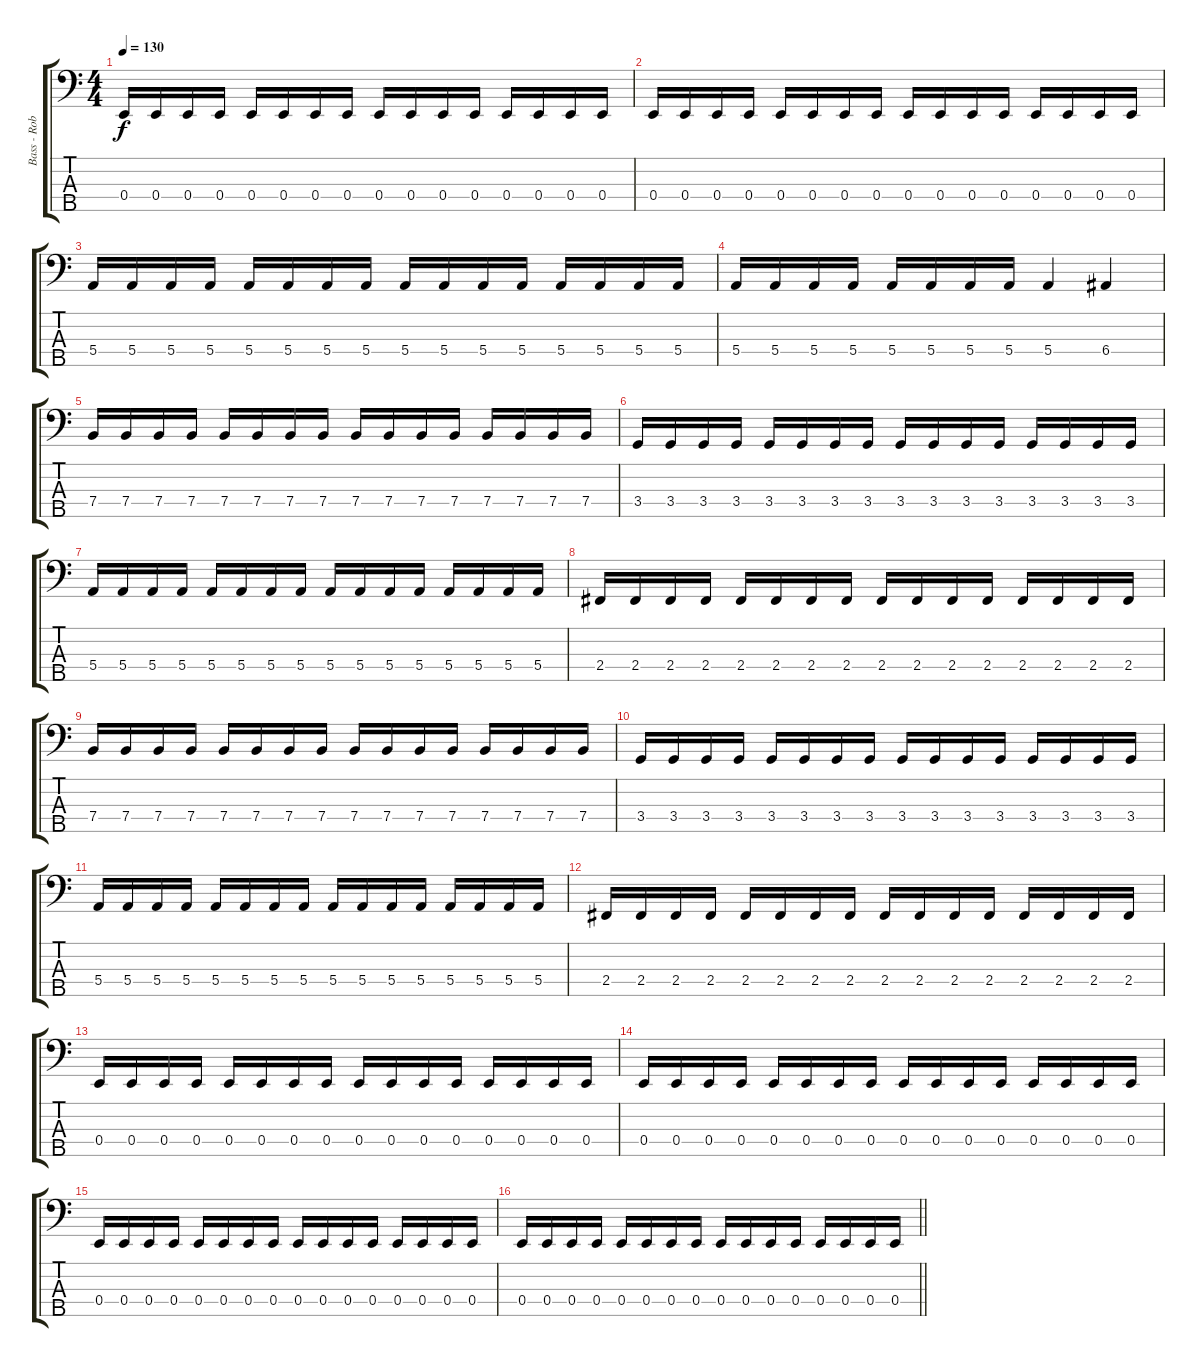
\track ("Bass - Rob" "Bass - Rob") {instrument electricbassfinger}
\staff {score tabs}
\tuning (G2 D2 A1 E1 B0) {hide}
\ts (4 4)
\tempo 130
\clef f4
\ks c
0.4.16{dy f} 0.4.16 0.4.16 0.4.16 0.4.16 0.4.16 0.4.16 0.4.16 0.4.16 0.4.16 0.4.16 0.4.16 0.4.16 0.4.16 0.4.16 0.4.16 |
0.4.16 0.4.16 0.4.16 0.4.16 0.4.16 0.4.16 0.4.16 0.4.16 0.4.16 0.4.16 0.4.16 0.4.16 0.4.16 0.4.16 0.4.16 0.4.16 |
5.4.16 5.4.16 5.4.16 5.4.16 5.4.16 5.4.16 5.4.16 5.4.16 5.4.16 5.4.16 5.4.16 5.4.16 5.4.16 5.4.16 5.4.16 5.4.16 |
5.4.16 5.4.16 5.4.16 5.4.16 5.4.16 5.4.16 5.4.16 5.4.16 5.4.4 6.4.4 |
7.4.16 7.4.16 7.4.16 7.4.16 7.4.16 7.4.16 7.4.16 7.4.16 7.4.16 7.4.16 7.4.16 7.4.16 7.4.16 7.4.16 7.4.16 7.4.16 |
3.4.16 3.4.16 3.4.16 3.4.16 3.4.16 3.4.16 3.4.16 3.4.16 3.4.16 3.4.16 3.4.16 3.4.16 3.4.16 3.4.16 3.4.16 3.4.16 |
5.4.16 5.4.16 5.4.16 5.4.16 5.4.16 5.4.16 5.4.16 5.4.16 5.4.16 5.4.16 5.4.16 5.4.16 5.4.16 5.4.16 5.4.16 5.4.16 |
2.4.16 2.4.16 2.4.16 2.4.16 2.4.16 2.4.16 2.4.16 2.4.16 2.4.16 2.4.16 2.4.16 2.4.16 2.4.16 2.4.16 2.4.16 2.4.16 |
7.4.16 7.4.16 7.4.16 7.4.16 7.4.16 7.4.16 7.4.16 7.4.16 7.4.16 7.4.16 7.4.16 7.4.16 7.4.16 7.4.16 7.4.16 7.4.16 |
3.4.16 3.4.16 3.4.16 3.4.16 3.4.16 3.4.16 3.4.16 3.4.16 3.4.16 3.4.16 3.4.16 3.4.16 3.4.16 3.4.16 3.4.16 3.4.16 |
5.4.16 5.4.16 5.4.16 5.4.16 5.4.16 5.4.16 5.4.16 5.4.16 5.4.16 5.4.16 5.4.16 5.4.16 5.4.16 5.4.16 5.4.16 5.4.16 |
2.4.16 2.4.16 2.4.16 2.4.16 2.4.16 2.4.16 2.4.16 2.4.16 2.4.16 2.4.16 2.4.16 2.4.16 2.4.16 2.4.16 2.4.16 2.4.16 |
0.4.16 0.4.16 0.4.16 0.4.16 0.4.16 0.4.16 0.4.16 0.4.16 0.4.16 0.4.16 0.4.16 0.4.16 0.4.16 0.4.16 0.4.16 0.4.16 |
0.4.16 0.4.16 0.4.16 0.4.16 0.4.16 0.4.16 0.4.16 0.4.16 0.4.16 0.4.16 0.4.16 0.4.16 0.4.16 0.4.16 0.4.16 0.4.16 |
0.4.16 0.4.16 0.4.16 0.4.16 0.4.16 0.4.16 0.4.16 0.4.16 0.4.16 0.4.16 0.4.16 0.4.16 0.4.16 0.4.16 0.4.16 0.4.16 |
\barLineRight lightlight
0.4.16 0.4.16 0.4.16 0.4.16 0.4.16 0.4.16 0.4.16 0.4.16 0.4.16 0.4.16 0.4.16 0.4.16 0.4.16 0.4.16 0.4.16 0.4.16
